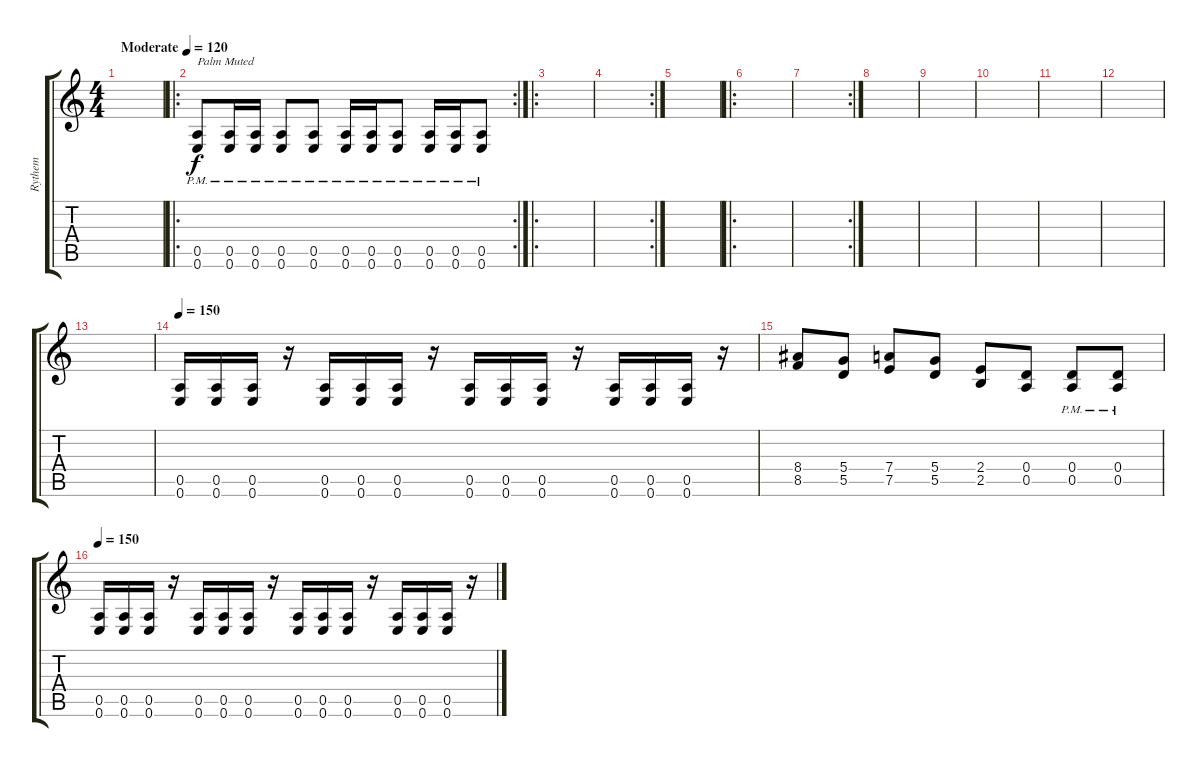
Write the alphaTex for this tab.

\track ("Rythem" "Rythem") {instrument distortionguitar}
\staff {score tabs}
\tuning (E4 B3 G3 D3 A2 E2) {hide}
\ts (4 4)
\tempo (120 "Moderate")
\clef g2
\ks c
|
\ro
\rc 2
(0.5{pm} 0.6{pm}).8{txt "Palm Muted"} (0.5{pm} 0.6{pm}).16 (0.5{pm} 0.6{pm}).16 (0.5{pm} 0.6{pm}).8 (0.5{pm} 0.6{pm}).8 (0.5{pm} 0.6{pm}).16 (0.5{pm} 0.6{pm}).16 (0.5{pm} 0.6{pm}).8 (0.5{pm} 0.6{pm}).16 (0.5{pm} 0.6{pm}).16 (0.5{pm} 0.6{pm}).8 |
\ro
|
\rc 2
|
|
\ro
|
\rc 2
|
|
|
|
|
|
|
\tempo 150
(0.5 0.6).16 (0.5 0.6).16 (0.5 0.6).16 r.16 (0.5 0.6).16 (0.5 0.6).16 (0.5 0.6).16 r.16 (0.5 0.6).16 (0.5 0.6).16 (0.5 0.6).16 r.16 (0.5 0.6).16 (0.5 0.6).16 (0.5 0.6).16 r.16 |
(8.4 8.5).8 (5.4 5.5).8 (7.4 7.5).8 (5.4 5.5).8 (2.4 2.5).8 (0.4 0.5).8 (0.4{pm} 0.5{pm}).8 (0.4{pm} 0.5{pm}).8 |
\tempo 150
(0.5 0.6).16 (0.5 0.6).16 (0.5 0.6).16 r.16 (0.5 0.6).16 (0.5 0.6).16 (0.5 0.6).16 r.16 (0.5 0.6).16 (0.5 0.6).16 (0.5 0.6).16 r.16 (0.5 0.6).16 (0.5 0.6).16 (0.5 0.6).16 r.16
